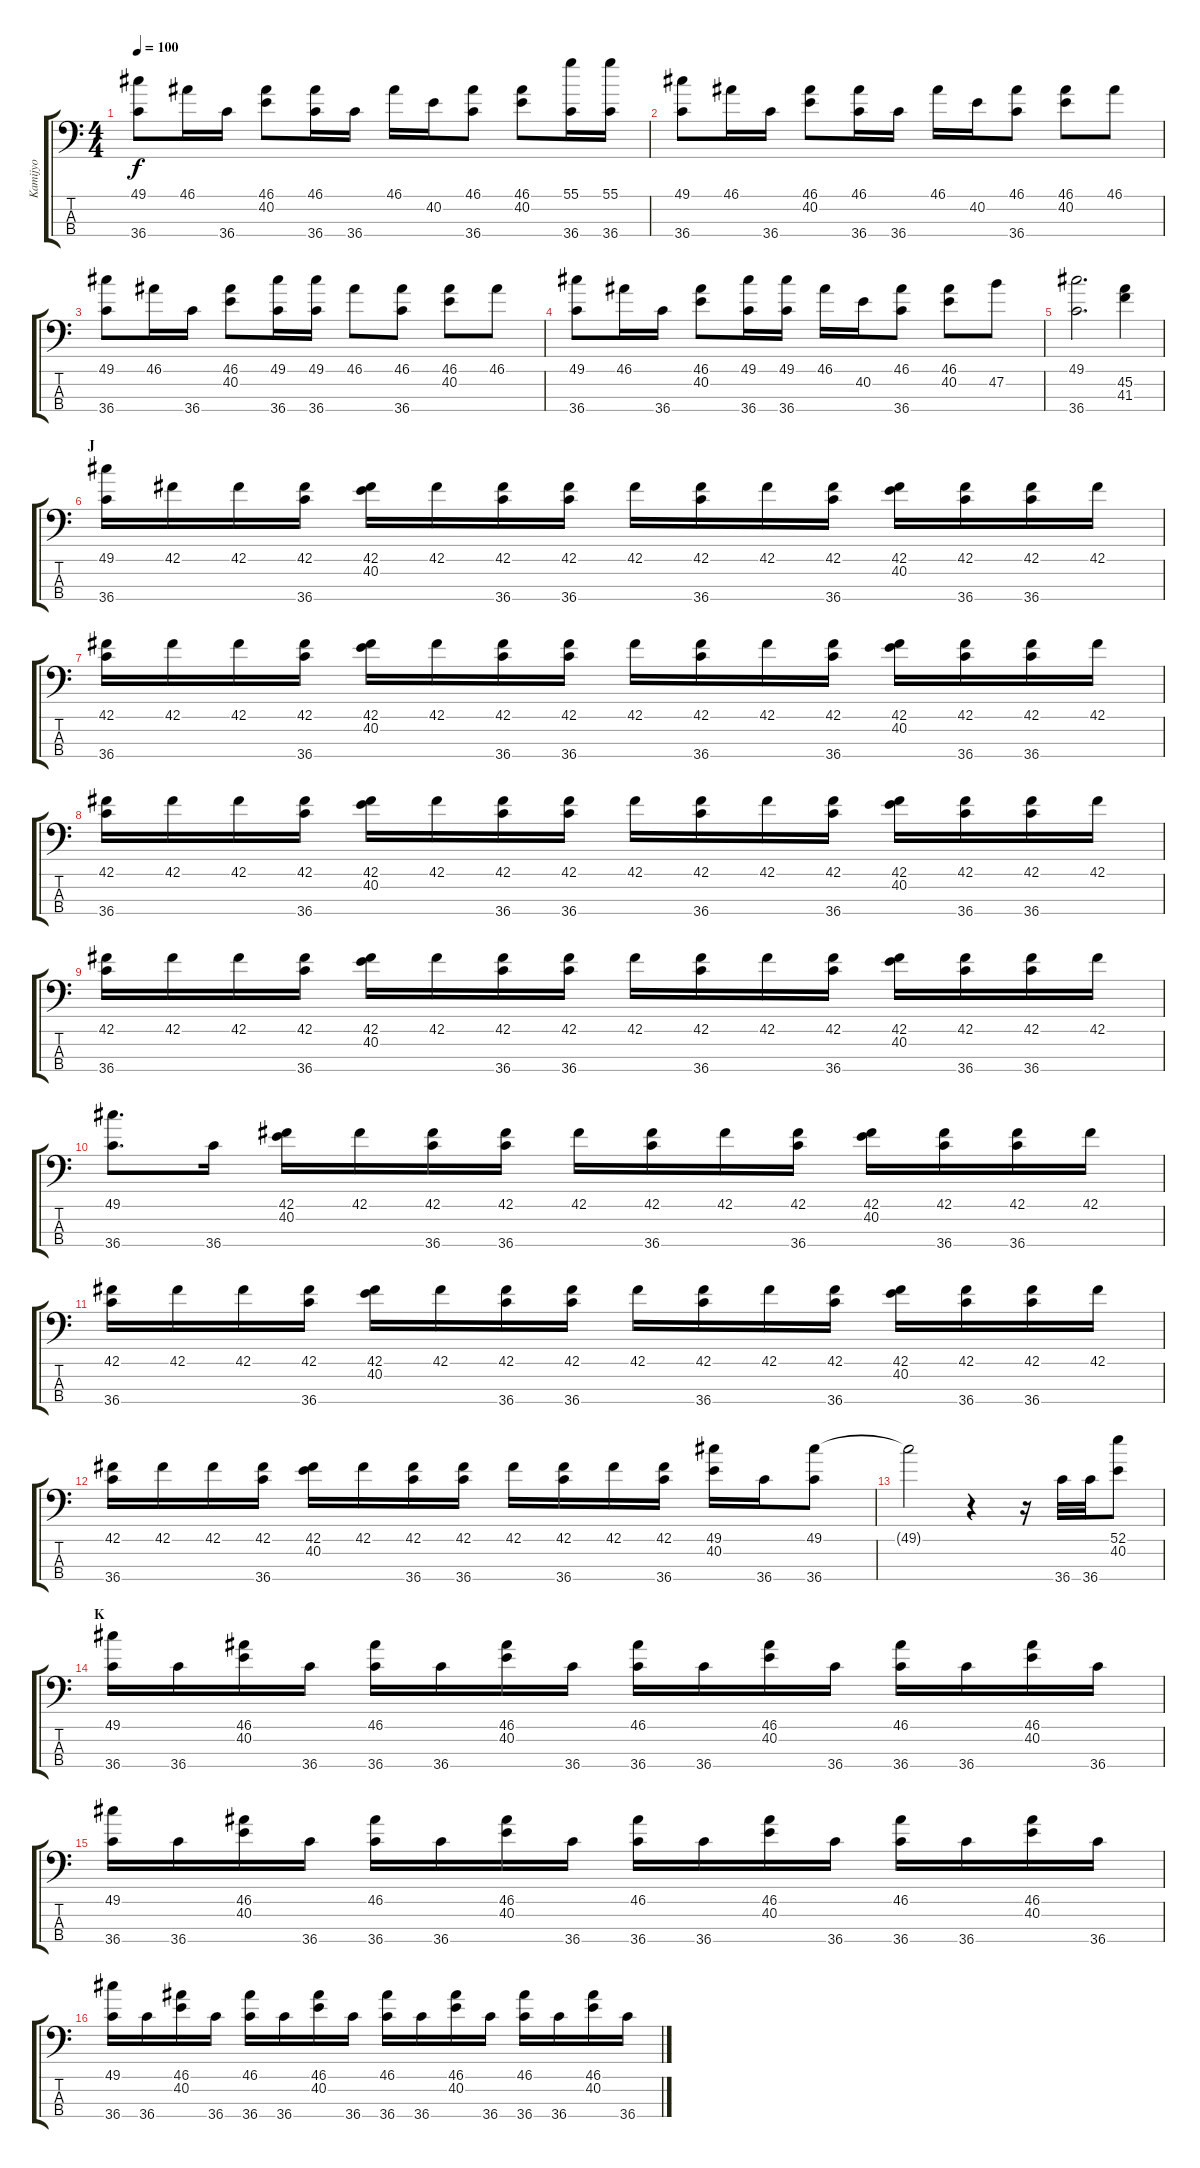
\track ("Kamijyo" "Kamijyo") {instrument acousticgrandpiano}
\staff {score tabs}
\tuning (C-1 C-1 C-1 C-1) {hide}
\ts (4 4)
\tempo 100
\clef f4
\ks c
(49.1 36.4).8{dy f} 46.1.16 36.4.16 (46.1 40.2).8 (46.1 36.4).16 36.4.16 46.1.16 40.2.16 (46.1 36.4).8 (46.1 40.2).8 (55.1 36.4).16 (55.1 36.4).16 |
(49.1 36.4).8 46.1.16 36.4.16 (46.1 40.2).8 (46.1 36.4).16 36.4.16 46.1.16 40.2.16 (46.1 36.4).8 (46.1 40.2).8 46.1.8 |
(49.1 36.4).8 46.1.16 36.4.16 (46.1 40.2).8 (49.1 36.4).16 (49.1 36.4).16 46.1.8 (46.1 36.4).8 (46.1 40.2).8 46.1.8 |
(49.1 36.4).8 46.1.16 36.4.16 (46.1 40.2).8 (49.1 36.4).16 (49.1 36.4).16 46.1.16 40.2.16 (46.1 36.4).8 (46.1 40.2).8 47.2.8 |
(49.1 36.4).2{d} (45.2 41.3).4 |
\section ("" "J")
(49.1 36.4).16 42.1.16 42.1.16 (42.1 36.4).16 (42.1 40.2).16 42.1.16 (42.1 36.4).16 (42.1 36.4).16 42.1.16 (42.1 36.4).16 42.1.16 (42.1 36.4).16 (42.1 40.2).16 (42.1 36.4).16 (42.1 36.4).16 42.1.16 |
(42.1 36.4).16 42.1.16 42.1.16 (42.1 36.4).16 (42.1 40.2).16 42.1.16 (42.1 36.4).16 (42.1 36.4).16 42.1.16 (42.1 36.4).16 42.1.16 (42.1 36.4).16 (42.1 40.2).16 (42.1 36.4).16 (42.1 36.4).16 42.1.16 |
(42.1 36.4).16 42.1.16 42.1.16 (42.1 36.4).16 (42.1 40.2).16 42.1.16 (42.1 36.4).16 (42.1 36.4).16 42.1.16 (42.1 36.4).16 42.1.16 (42.1 36.4).16 (42.1 40.2).16 (42.1 36.4).16 (42.1 36.4).16 42.1.16 |
(42.1 36.4).16 42.1.16 42.1.16 (42.1 36.4).16 (42.1 40.2).16 42.1.16 (42.1 36.4).16 (42.1 36.4).16 42.1.16 (42.1 36.4).16 42.1.16 (42.1 36.4).16 (42.1 40.2).16 (42.1 36.4).16 (42.1 36.4).16 42.1.16 |
(49.1 36.4).8{d} 36.4.16 (42.1 40.2).16 42.1.16 (42.1 36.4).16 (42.1 36.4).16 42.1.16 (42.1 36.4).16 42.1.16 (42.1 36.4).16 (42.1 40.2).16 (42.1 36.4).16 (42.1 36.4).16 42.1.16 |
(42.1 36.4).16 42.1.16 42.1.16 (42.1 36.4).16 (42.1 40.2).16 42.1.16 (42.1 36.4).16 (42.1 36.4).16 42.1.16 (42.1 36.4).16 42.1.16 (42.1 36.4).16 (42.1 40.2).16 (42.1 36.4).16 (42.1 36.4).16 42.1.16 |
(42.1 36.4).16 42.1.16 42.1.16 (42.1 36.4).16 (42.1 40.2).16 42.1.16 (42.1 36.4).16 (42.1 36.4).16 42.1.16 (42.1 36.4).16 42.1.16 (42.1 36.4).16 (49.1 40.2).16 36.4.16 (49.1 36.4).8 |
49.1{t}.2 r.4 r.16 36.4.32 36.4.32 (52.1 40.2).8 |
\section ("" "K")
(49.1 36.4).16 36.4.16 (46.1 40.2).16 36.4.16 (46.1 36.4).16 36.4.16 (46.1 40.2).16 36.4.16 (46.1 36.4).16 36.4.16 (46.1 40.2).16 36.4.16 (46.1 36.4).16 36.4.16 (46.1 40.2).16 36.4.16 |
(49.1 36.4).16 36.4.16 (46.1 40.2).16 36.4.16 (46.1 36.4).16 36.4.16 (46.1 40.2).16 36.4.16 (46.1 36.4).16 36.4.16 (46.1 40.2).16 36.4.16 (46.1 36.4).16 36.4.16 (46.1 40.2).16 36.4.16 |
(49.1 36.4).16 36.4.16 (46.1 40.2).16 36.4.16 (46.1 36.4).16 36.4.16 (46.1 40.2).16 36.4.16 (46.1 36.4).16 36.4.16 (46.1 40.2).16 36.4.16 (46.1 36.4).16 36.4.16 (46.1 40.2).16 36.4.16
